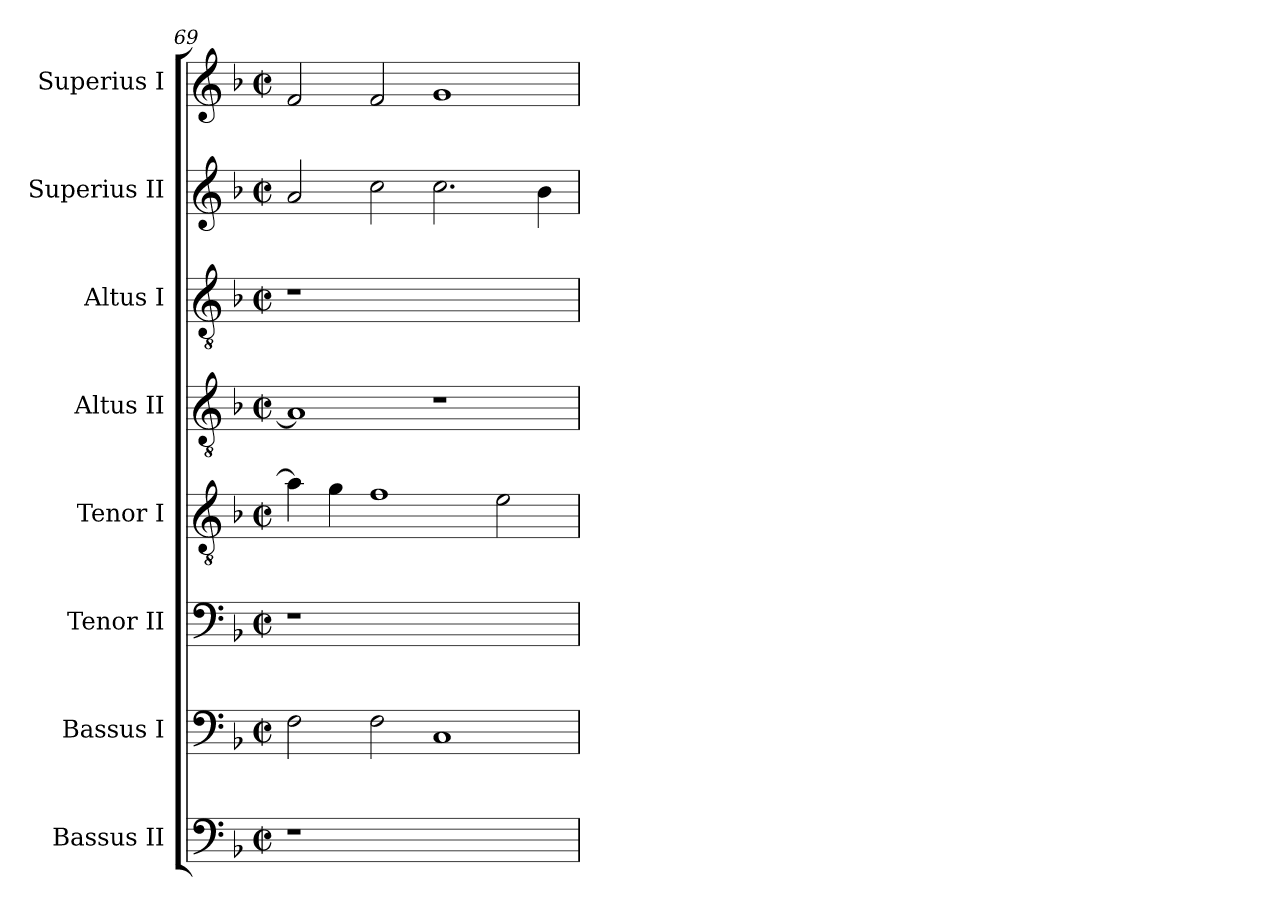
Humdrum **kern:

**kern	**kern	**kern	**kern	**kern	**kern	**kern	**kern
*part8	*part7	*part6	*part5	*part4	*part3	*part2	*part1
*staff8	*staff7	*staff6	*staff5	*staff4	*staff3	*staff2	*staff1
*I"Bassus II	*I"Bassus I	*I"Tenor II	*I"Tenor I	*I"Altus II	*I"Altus I	*I"Superius II	*I"Superius I
*I'B. II	*I'B. I	*I'T. II	*I'T. I	*I'A. II	*I'A. I	*I'S. II	*I'S. I
*clefF4	*clefF4	*clefF4	*clefGv2	*clefGv2	*clefGv2	*clefG2	*clefG2
*	*	*	*ITrd7c12	*ITrd7c12	*ITrd7c12	*	*
*k[b-]	*k[b-]	*k[b-]	*k[b-]	*k[b-]	*k[b-]	*k[b-]	*k[b-]
*F:	*F:	*F:	*F:	*F:	*F:	*F:	*F:
*M2/2	*M2/2	*M2/2	*M2/2	*M2/2	*M2/2	*M2/2	*M2/2
*met(c|)	*met(c|)	*met(c|)	*met(c|)	*met(c|)	*met(c|)	*met(c|)	*met(c|)
=69	=69	=69	=69	=69	=69	=69	=69
!LO:N:vis=1	!	!LO:N:vis=1	!	!	!LO:N:vis=1	!	!
1r	2Fi\	1r	4Ai\]	1AAi]	1r	2ai/	2fi/
.	.	.	4Gi\	.	.	.	.
.	2Fi\	.	1Fi	.	.	2cci\	2fi/
1ryy	1Ci	1ryy	.	1r	1ryy	2.cci\	1gi
.	.	.	2Ei\	.	.	.	.
.	.	.	.	.	.	4b-i\	.
=	=	=	=	=	=	=	=
*-	*-	*-	*-	*-	*-	*-	*-
